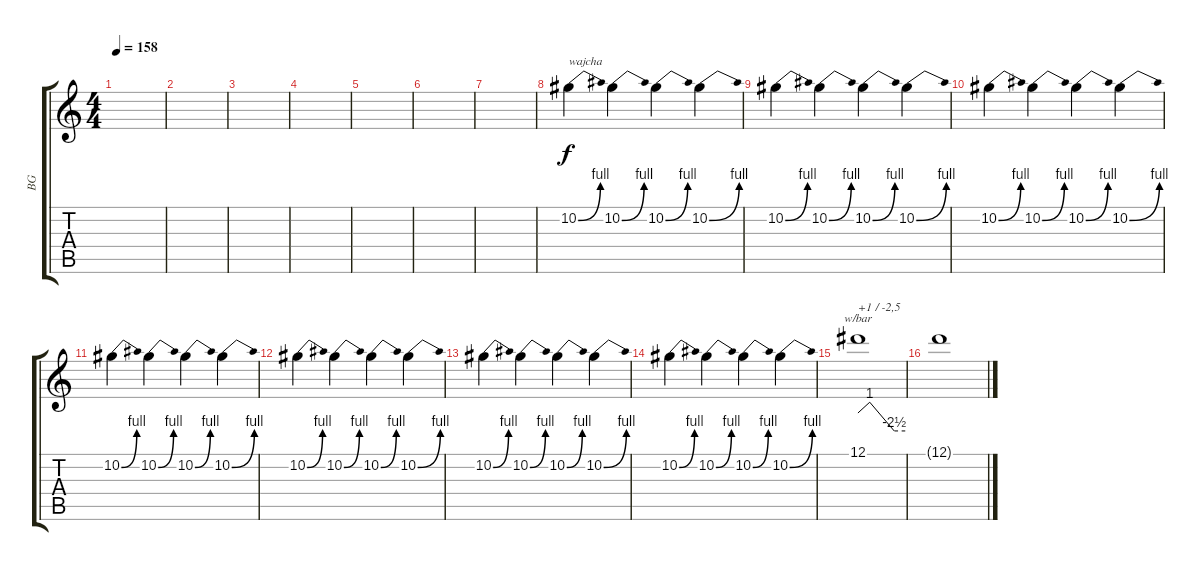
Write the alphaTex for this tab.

\track ("BG" "BG") {instrument overdrivenguitar}
\staff {score tabs}
\tuning (Eb4 Bb3 Gb3 Db3 Ab2 Eb2) {hide}
\ts (4 4)
\tempo 158
\clef g2
\ks c
|
|
|
|
|
|
|
10.2{be (bend 0 0 60 4)}.4{txt "wajcha"} 10.2{be (bend 0 0 60 4)}.4 10.2{be (bend 0 0 60 4)}.4 10.2{be (bend 0 0 60 4)}.4 |
10.2{be (bend 0 0 60 4)}.4 10.2{be (bend 0 0 60 4)}.4 10.2{be (bend 0 0 60 4)}.4 10.2{be (bend 0 0 60 4)}.4 |
10.2{be (bend 0 0 60 4)}.4 10.2{be (bend 0 0 60 4)}.4 10.2{be (bend 0 0 60 4)}.4 10.2{be (bend 0 0 60 4)}.4 |
10.2{be (bend 0 0 60 4)}.4 10.2{be (bend 0 0 60 4)}.4 10.2{be (bend 0 0 60 4)}.4 10.2{be (bend 0 0 60 4)}.4 |
10.2{be (bend 0 0 60 4)}.4 10.2{be (bend 0 0 60 4)}.4 10.2{be (bend 0 0 60 4)}.4 10.2{be (bend 0 0 60 4)}.4 |
10.2{be (bend 0 0 60 4)}.4 10.2{be (bend 0 0 60 4)}.4 10.2{be (bend 0 0 60 4)}.4 10.2{be (bend 0 0 60 4)}.4 |
10.2{be (bend 0 0 60 4)}.4 10.2{be (bend 0 0 60 4)}.4 10.2{be (bend 0 0 60 4)}.4 10.2{be (bend 0 0 60 4)}.4 |
12.1.1{tbe (custom default 0 0 15 4 46 -10 60 -10) txt "+1 / -2,5"} |
12.1{t}.1
